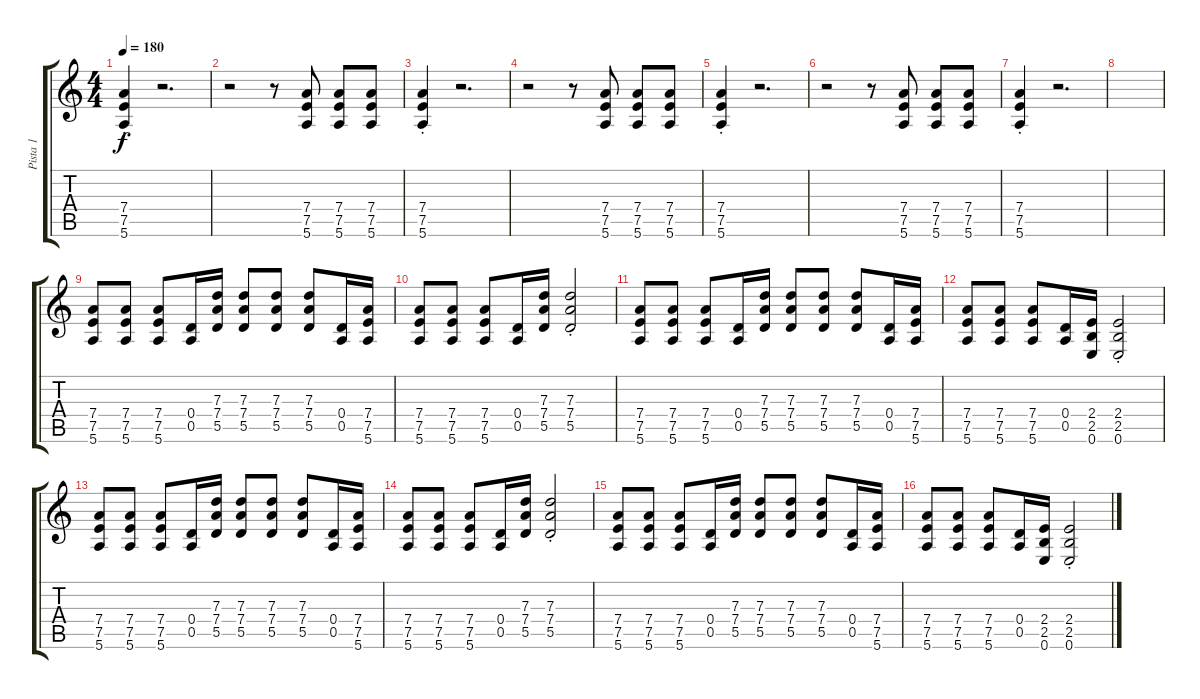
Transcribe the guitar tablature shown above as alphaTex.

\track ("Pista 1" "Pista 1") {instrument distortionguitar}
\staff {score tabs}
\tuning (E4 B3 G3 D3 A2 E2) {hide}
\ts (4 4)
\tempo 180
\clef g2
\ks c
(7.4{st} 7.5{st} 5.6{st}).4{dy f} r.2{d} |
r.2 r.8 (7.4 7.5 5.6).8 (7.4 7.5 5.6).8 (7.4 7.5 5.6).8 |
(7.4{st} 7.5{st} 5.6{st}).4 r.2{d} |
r.2 r.8 (7.4 7.5 5.6).8 (7.4 7.5 5.6).8 (7.4 7.5 5.6).8 |
(7.4{st} 7.5{st} 5.6{st}).4 r.2{d} |
r.2 r.8 (7.4 7.5 5.6).8 (7.4 7.5 5.6).8 (7.4 7.5 5.6).8 |
(7.4{st} 7.5{st} 5.6{st}).4 r.2{d} |
|
(7.4 7.5 5.6).8 (7.4 7.5 5.6).8 (7.4 7.5 5.6).8 (0.4 0.5).16 (7.3 7.4 5.5).16 (7.3 7.4 5.5).8 (7.3 7.4 5.5).8 (7.3 7.4 5.5).8 (0.4 0.5).16 (7.4 7.5 5.6).16 |
(7.4 7.5 5.6).8 (7.4 7.5 5.6).8 (7.4 7.5 5.6).8 (0.4 0.5).16 (7.3 7.4 5.5).16 (7.3{st} 7.4{st} 5.5{st}).2 |
(7.4 7.5 5.6).8 (7.4 7.5 5.6).8 (7.4 7.5 5.6).8 (0.4 0.5).16 (7.3 7.4 5.5).16 (7.3 7.4 5.5).8 (7.3 7.4 5.5).8 (7.3 7.4 5.5).8 (0.4 0.5).16 (7.4 7.5 5.6).16 |
(7.4 7.5 5.6).8 (7.4 7.5 5.6).8 (7.4 7.5 5.6).8 (0.4 0.5).16 (2.4 2.5 0.6).16 (2.4{st} 2.5{st} 0.6{st}).2 |
(7.4 7.5 5.6).8 (7.4 7.5 5.6).8 (7.4 7.5 5.6).8 (0.4 0.5).16 (7.3 7.4 5.5).16 (7.3 7.4 5.5).8 (7.3 7.4 5.5).8 (7.3 7.4 5.5).8 (0.4 0.5).16 (7.4 7.5 5.6).16 |
(7.4 7.5 5.6).8 (7.4 7.5 5.6).8 (7.4 7.5 5.6).8 (0.4 0.5).16 (7.3 7.4 5.5).16 (7.3{st} 7.4{st} 5.5{st}).2 |
(7.4 7.5 5.6).8 (7.4 7.5 5.6).8 (7.4 7.5 5.6).8 (0.4 0.5).16 (7.3 7.4 5.5).16 (7.3 7.4 5.5).8 (7.3 7.4 5.5).8 (7.3 7.4 5.5).8 (0.4 0.5).16 (7.4 7.5 5.6).16 |
(7.4 7.5 5.6).8 (7.4 7.5 5.6).8 (7.4 7.5 5.6).8 (0.4 0.5).16 (2.4 2.5 0.6).16 (2.4{st} 2.5{st} 0.6{st}).2
